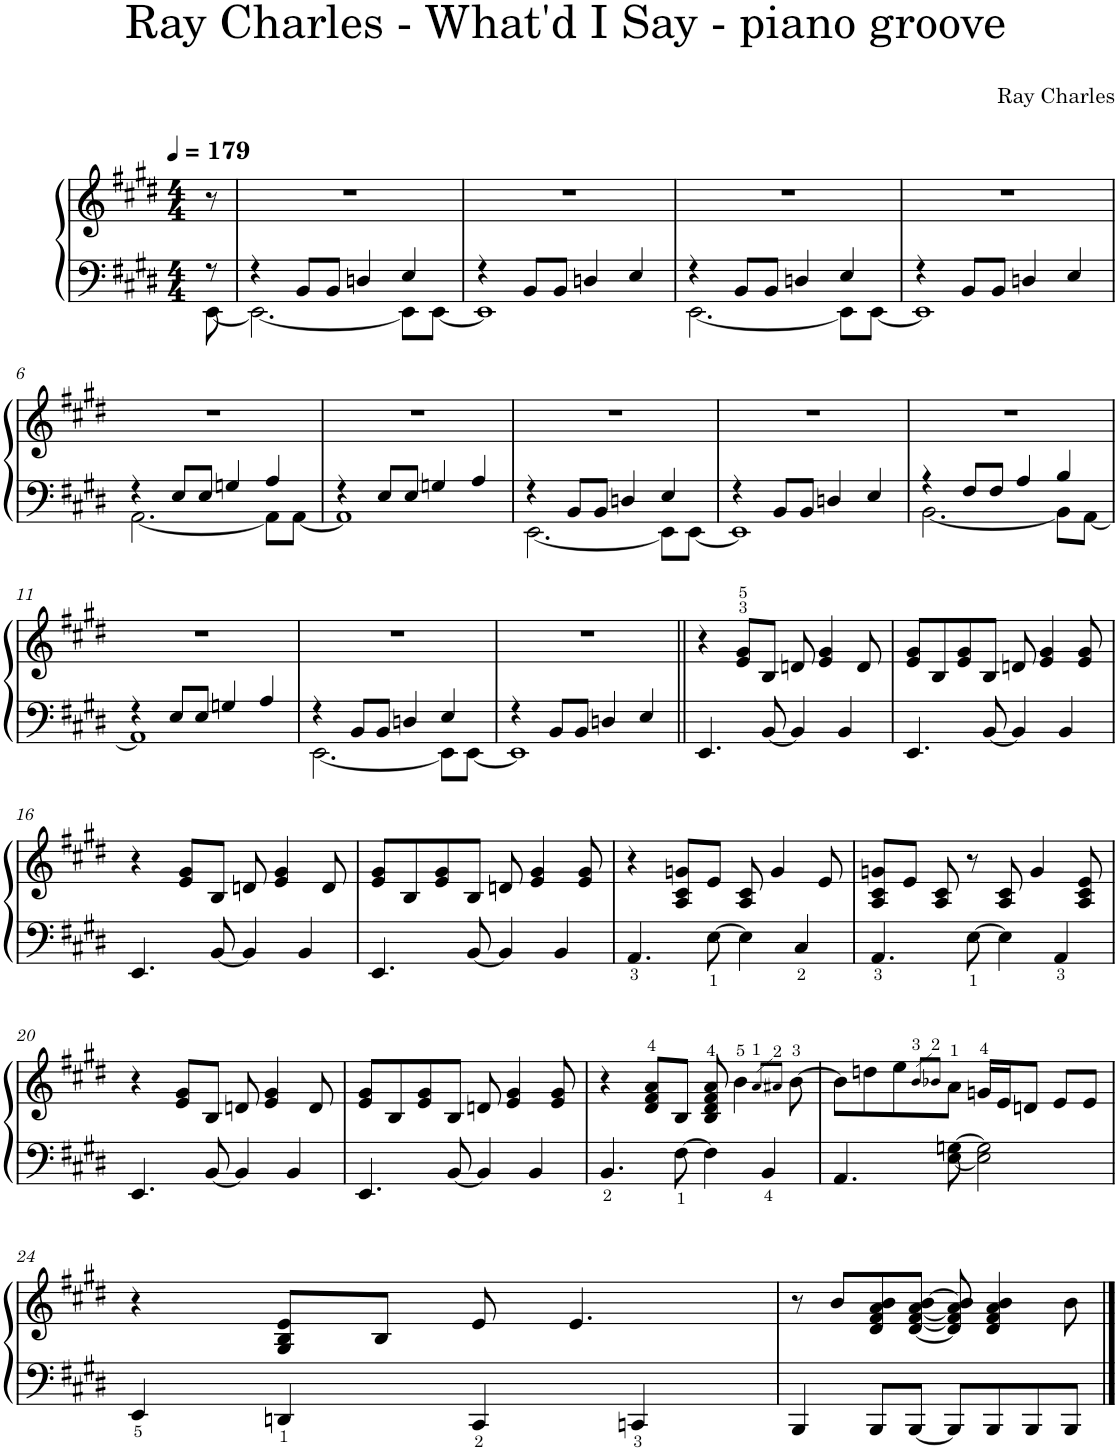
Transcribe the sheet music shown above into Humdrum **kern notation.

**kern	**kern
*part1	*part1
*staff2	*staff1
*I"Piano	*
*I'Pno.	*
*clefF4	*clefG2
*k[f#c#g#d#]	*k[f#c#g#d#]
*M4/4	*M4/4
*MM179	*MM179
=1	=1
*^	*
8r	[8EE\	8r
=2	=2	=2
4r	2.EE\_	1r
8BB/L	.	.
8BB/J	.	.
4Dn/	.	.
4E/	8EE\L]	.
.	[8EE\J	.
=3	=3	=3
4r	1EE]	1r
8BB/L	.	.
8BB/J	.	.
4Dn/	.	.
4E/	.	.
=4	=4	=4
4r	[2.EE\	1r
8BB/L	.	.
8BB/J	.	.
4Dn/	.	.
4E/	8EE\L]	.
.	[8EE\J	.
=5	=5	=5
4r	1EE]	1r
8BB/L	.	.
8BB/J	.	.
4Dn/	.	.
4E/	.	.
!!LO:LB:g=z
=6	=6	=6
4r	[2.AA\	1r
8E/L	.	.
8E/J	.	.
4Gn/	.	.
4A/	8AA\L]	.
.	[8AA\J	.
=7	=7	=7
4r	1AA]	1r
8E/L	.	.
8E/J	.	.
4Gn/	.	.
4A/	.	.
=8	=8	=8
4r	[2.EE\	1r
8BB/L	.	.
8BB/J	.	.
4Dn/	.	.
4E/	8EE\L]	.
.	[8EE\J	.
=9	=9	=9
4r	1EE]	1r
8BB/L	.	.
8BB/J	.	.
4Dn/	.	.
4E/	.	.
=10	=10	=10
4r	[2.BB\	1r
8F#/L	.	.
8F#/J	.	.
4A/	.	.
4B/	8BB\L]	.
.	[8AA\J	.
!!LO:LB:g=z
=11	=11	=11
4r	1AA]	1r
8E/L	.	.
8E/J	.	.
4Gn/	.	.
4A/	.	.
=12	=12	=12
4r	[2.EE\	1r
8BB/L	.	.
8BB/J	.	.
4Dn/	.	.
4E/	8EE\L]	.
.	[8EE\J	.
=13	=13	=13
4r	1EE]	1r
8BB/L	.	.
8BB/J	.	.
4Dn/	.	.
4E/	.	.
*v	*v	*
=14||	=14||
4.EE/	4r
.	8e/ 8g#/L
[8BB/	8B/J
4BB/]	8dn/
.	4e/ 4g#/
4BB/	.
.	8d/
=15	=15
4.EE/	8e/ 8g#/L
.	8B/
.	8e/ 8g#/
[8BB/	8B/J
4BB/]	8dn/
.	4e/ 4g#/
4BB/	.
.	8e/ 8g#/
!!LO:LB:g=z
=16	=16
4.EE/	4r
.	8e/ 8g#/L
[8BB/	8B/J
4BB/]	8dn/
.	4e/ 4g#/
4BB/	.
.	8d/
=17	=17
4.EE/	8e/ 8g#/L
.	8B/
.	8e/ 8g#/
[8BB/	8B/J
4BB/]	8dn/
.	4e/ 4g#/
4BB/	.
.	8e/ 8g#/
=18	=18
4.AA/	4r
.	8A/ 8c#/ 8gn/L
[8E\	8e/J
4E\]	8A/ 8c#/
.	4g/
4C#/	.
.	8e/
=19	=19
4.AA/	8A/ 8c#/ 8gn/L
.	8e/J
.	8A/ 8c#/
[8E\	8r
4E\]	8A/ 8c#/
.	4g/
4AA/	.
.	8A/ 8c#/ 8e/
!!LO:LB:g=z
=20	=20
4.EE/	4r
.	8e/ 8g#/L
[8BB/	8B/J
4BB/]	8dn/
.	4e/ 4g#/
4BB/	.
.	8d/
=21	=21
4.EE/	8e/ 8g#/L
.	8B/
.	8e/ 8g#/
[8BB/	8B/J
4BB/]	8dn/
.	4e/ 4g#/
4BB/	.
.	8e/ 8g#/
=22	=22
4.BB/	4r
.	8d#/ 8f#/ 8a/L
[8F#\	8B/J
4F#\]	8B/ 8d#/ 8f#/ 8a/
.	4b\
4BB/	.
.	8qa/L
.	8qa#X/J
.	[8b\
=23	=23
4.AA/	8b\L]
.	8ddn\
.	8ee\
.	8qb/L
.	8qb-X/J
[8E\ [8Gn\	8a\J
2E\] 2G\]	16gn/LL
.	16e/J
.	8dn/J
.	8e/L
.	8e/J
!!LO:LB:g=z
=24	=24
4EE/	4r
4DDn/	8G#/ 8B/ 8e/L
.	8B/J
4CC#/	8e/
.	4.e/
4CCn/	.
=25	=25
4BBB/	8r
.	8b/L
8BBB/L	8d#/ 8f#/ 8a/ 8b/
[8BBB/J	[8d#/ [8f#/ [8a/ [8b/J
8BBB/L]	8d#/] 8f#/] 8a/] 8b/]
8BBB/	4d#/ 4f#/ 4a/ 4b/
8BBB/	.
8BBB/J	8b\
==	==
*-	*-
